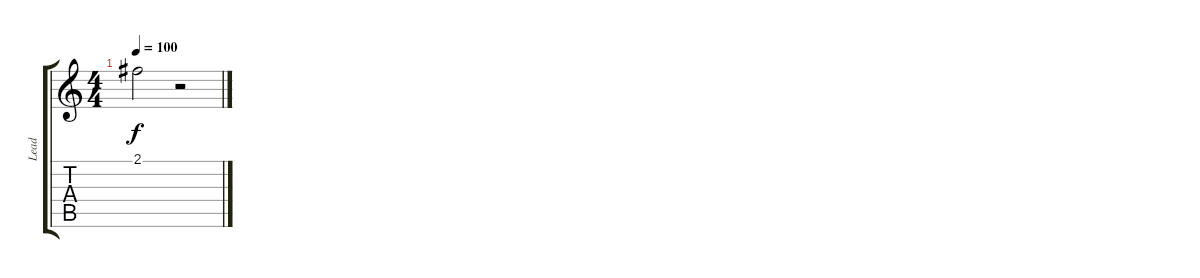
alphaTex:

\track ("Lead" "Lead") {instrument distortionguitar}
\staff {score tabs}
\tuning (E4 B3 G3 D3 A2 E2) {hide}
\ts (4 4)
\tempo 100
\clef g2
\ks c
2.1{t}.2{dy f} r.2
